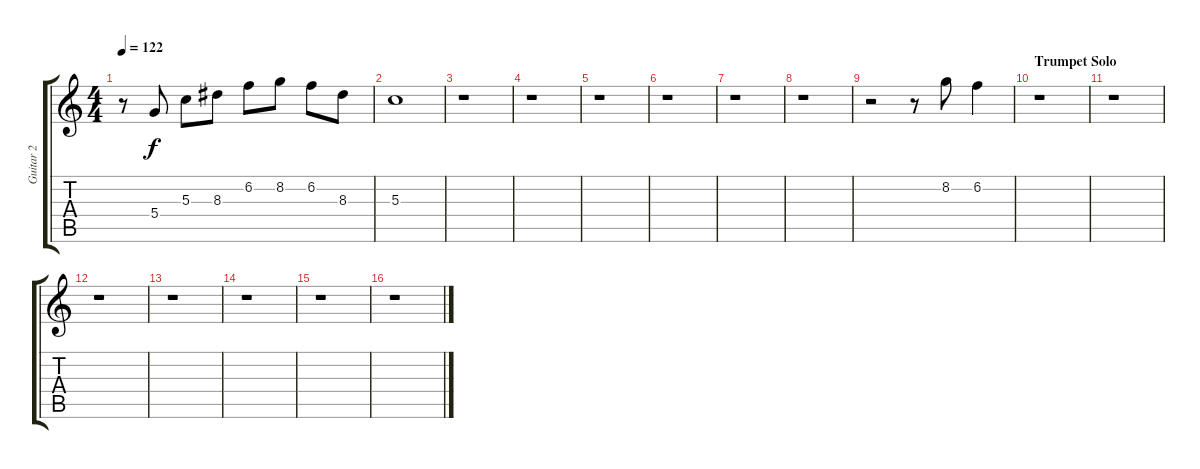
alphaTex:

\track ("Guitar 2" "Guitar 2") {instrument electricguitarjazz}
\staff {score tabs}
\tuning (E4 B3 G3 D3 A2 E2) {hide}
\ts (4 4)
\tempo 122
\clef g2
\ks c
r.8{dy f} 5.4.8 5.3.8 8.3.8 6.2.8 8.2.8 6.2.8 8.3.8 |
5.3.1 |
r.1 |
r.1 |
r.1 |
r.1 |
r.1 |
r.1 |
r.2 r.8 8.2.8 6.2.4 |
\section ("" "Trumpet Solo ")
r.1 |
r.1 |
r.1 |
r.1 |
r.1 |
r.1 |
r.1
